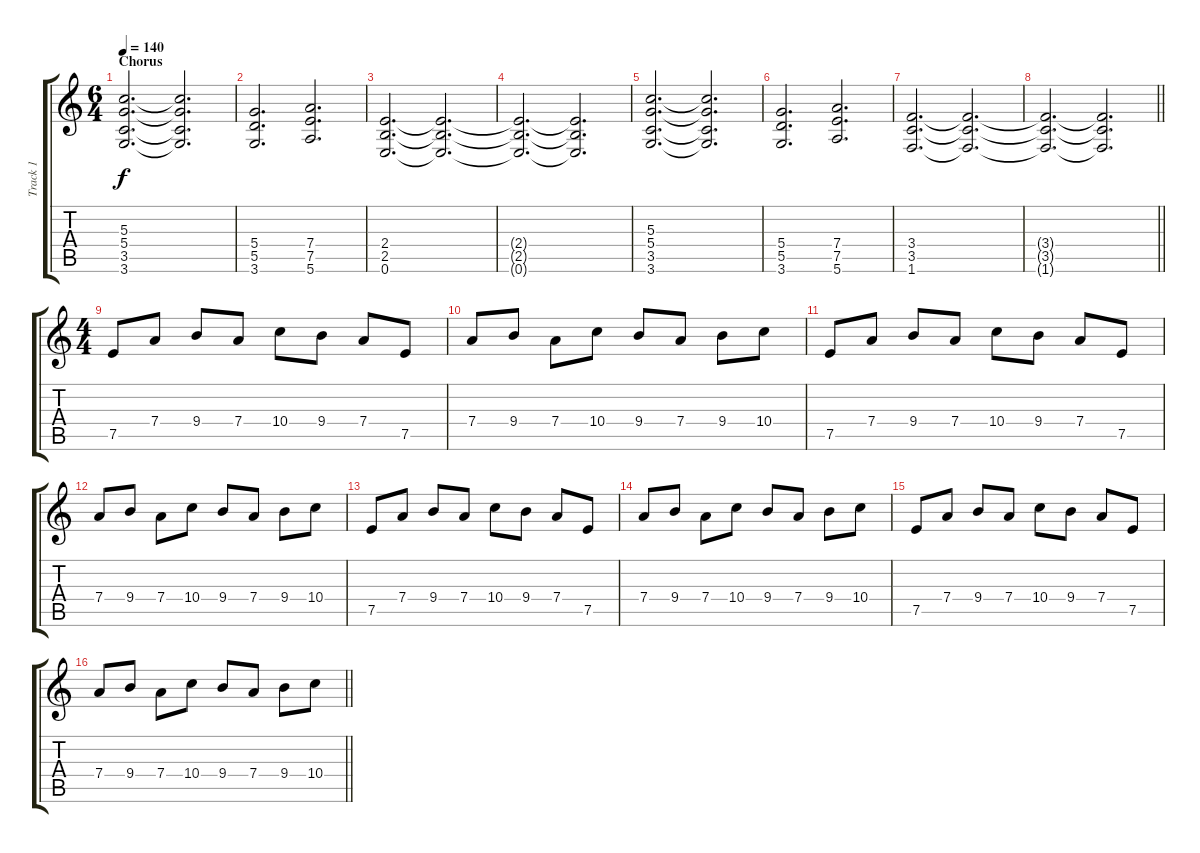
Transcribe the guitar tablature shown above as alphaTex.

\track ("Track 1" "Track 1") {instrument distortionguitar}
\staff {score tabs}
\tuning (E4 B3 G3 D3 A2 E2) {hide}
\ts (6 4)
\section ("" "Chorus")
\tempo 140
\clef g2
\ks c
(5.3 5.4 3.5 3.6).2{d dy f} (5.3{t} 5.4{t} 3.5{t} 3.6{t}).2{d} |
(5.4 5.5 3.6).2{d} (7.4 7.5 5.6).2{d} |
(2.4 2.5 0.6).2{d} (2.4{t} 2.5{t} 0.6{t}).2{d} |
(2.4{t} 2.5{t} 0.6{t}).2{d} (2.4{t} 2.5{t} 0.6{t}).2{d} |
(5.3 5.4 3.5 3.6).2{d} (5.3{t} 5.4{t} 3.5{t} 3.6{t}).2{d} |
(5.4 5.5 3.6).2{d} (7.4 7.5 5.6).2{d} |
(3.4 3.5 1.6).2{d} (3.4{t} 3.5{t} 1.6{t}).2{d} |
\barLineRight lightlight
(3.4{t} 3.5{t} 1.6{t}).2{d} (3.4{t} 3.5{t} 1.6{t}).2{d} |
\ts (4 4)
\section ("" "")
7.5.8 7.4.8 9.4.8 7.4.8 10.4.8 9.4.8 7.4.8 7.5.8 |
7.4.8 9.4.8 7.4.8 10.4.8 9.4.8 7.4.8 9.4.8 10.4.8 |
7.5.8 7.4.8 9.4.8 7.4.8 10.4.8 9.4.8 7.4.8 7.5.8 |
7.4.8 9.4.8 7.4.8 10.4.8 9.4.8 7.4.8 9.4.8 10.4.8 |
7.5.8 7.4.8 9.4.8 7.4.8 10.4.8 9.4.8 7.4.8 7.5.8 |
7.4.8 9.4.8 7.4.8 10.4.8 9.4.8 7.4.8 9.4.8 10.4.8 |
7.5.8 7.4.8 9.4.8 7.4.8 10.4.8 9.4.8 7.4.8 7.5.8 |
\barLineRight lightlight
7.4.8 9.4.8 7.4.8 10.4.8 9.4.8 7.4.8 9.4.8 10.4.8
